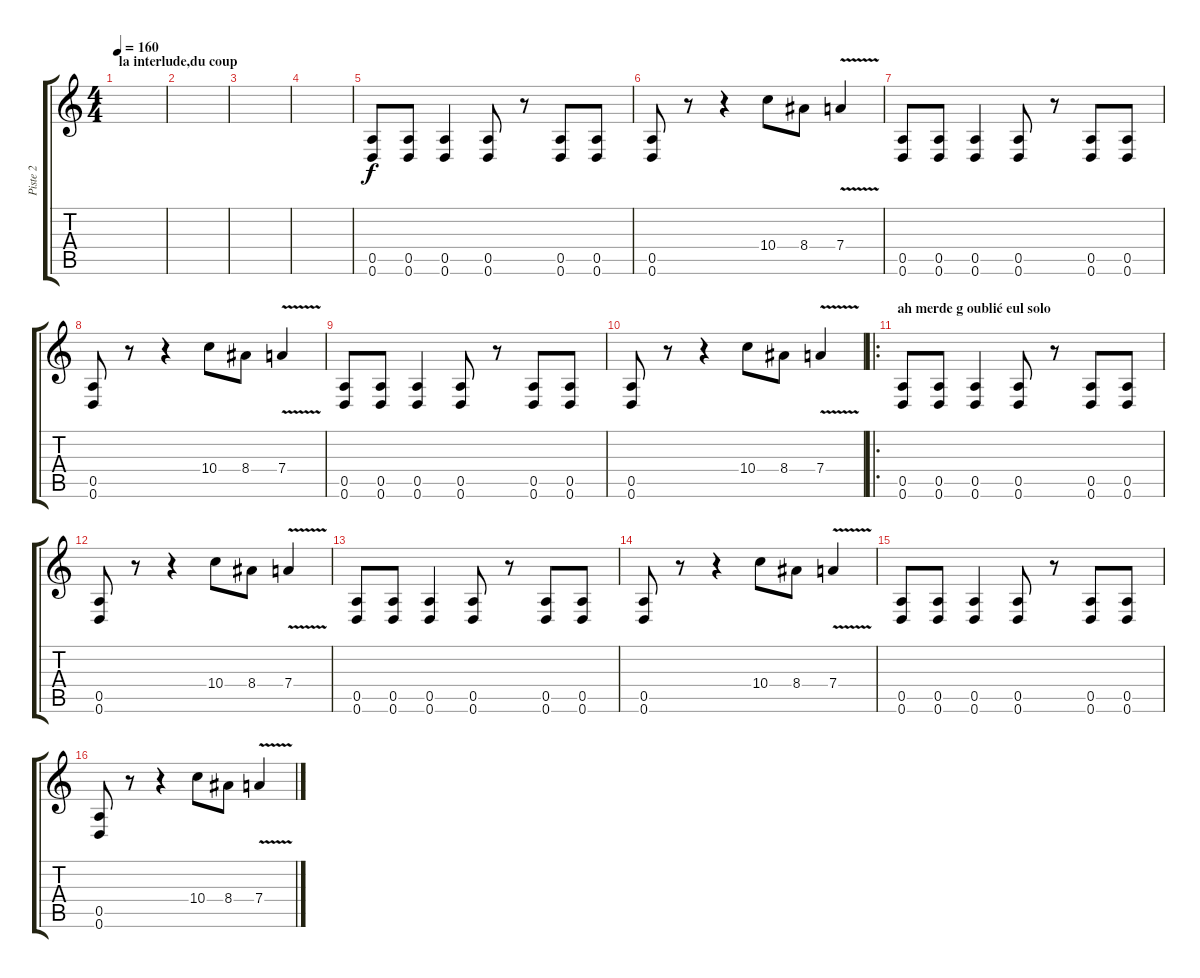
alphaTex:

\track ("Piste 2" "Piste 2") {instrument distortionguitar}
\staff {score tabs}
\tuning (E4 B3 G3 D3 A2 D2) {hide}
\ts (4 4)
\section ("" "la interlude,du coup")
\tempo 160
\clef g2
\ks c
|
|
|
|
(0.5 0.6).8 (0.5 0.6).8 (0.5 0.6).4 (0.5 0.6).8 r.8 (0.5 0.6).8 (0.5 0.6).8 |
(0.5 0.6).8 r.8 r.4 10.4.8 8.4.8 7.4{v}.4 |
(0.5 0.6).8 (0.5 0.6).8 (0.5 0.6).4 (0.5 0.6).8 r.8 (0.5 0.6).8 (0.5 0.6).8 |
(0.5 0.6).8 r.8 r.4 10.4.8 8.4.8 7.4{v}.4 |
(0.5 0.6).8 (0.5 0.6).8 (0.5 0.6).4 (0.5 0.6).8 r.8 (0.5 0.6).8 (0.5 0.6).8 |
(0.5 0.6).8 r.8 r.4 10.4.8 8.4.8 7.4{v}.4 |
\ro
\section ("" "ah merde g oublié eul solo")
(0.5 0.6).8 (0.5 0.6).8 (0.5 0.6).4 (0.5 0.6).8 r.8 (0.5 0.6).8 (0.5 0.6).8 |
(0.5 0.6).8 r.8 r.4 10.4.8 8.4.8 7.4{v}.4 |
(0.5 0.6).8 (0.5 0.6).8 (0.5 0.6).4 (0.5 0.6).8 r.8 (0.5 0.6).8 (0.5 0.6).8 |
(0.5 0.6).8 r.8 r.4 10.4.8 8.4.8 7.4{v}.4 |
(0.5 0.6).8 (0.5 0.6).8 (0.5 0.6).4 (0.5 0.6).8 r.8 (0.5 0.6).8 (0.5 0.6).8 |
(0.5 0.6).8 r.8 r.4 10.4.8 8.4.8 7.4{v}.4
